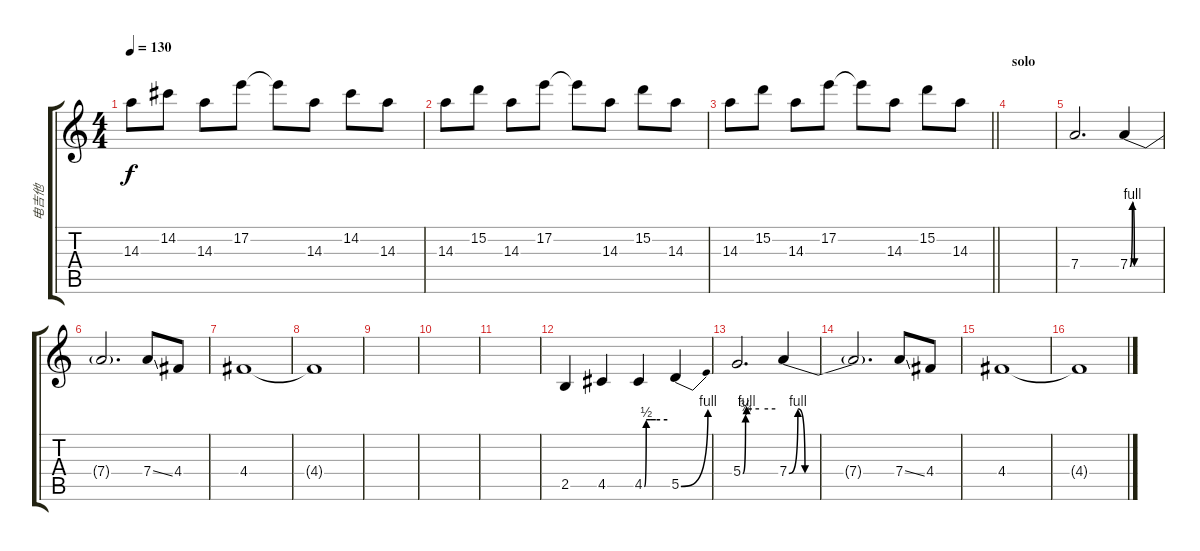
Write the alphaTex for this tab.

\track ("电吉他" "电吉他") {instrument overdrivenguitar}
\staff {score tabs}
\tuning (E4 B3 G3 D3 A2 E2) {hide}
\ts (4 4)
\tempo 130
\clef g2
\ks c
14.3.8{dy f} 14.2.8 14.3.8 17.2.8 17.2{t}.8 14.3.8 14.2.8 14.3.8 |
14.3.8 15.2.8 14.3.8 17.2.8 17.2{t}.8 14.3.8 15.2.8 14.3.8 |
\barLineRight lightlight
14.3.8 15.2.8 14.3.8 17.2.8 17.2{t}.8 14.3.8 15.2.8 14.3.8 |
\section ("" "solo")
|
7.4.2{d volume 16} 7.4{be (custom 0 0 5 4 9 0 15 0 26 0 30 0 32 0 60 0)}.4 |
7.4{t}.2{d} 7.4{ss}.8 4.4.8 |
4.4.1 |
4.4{t}.1 |
|
|
|
2.5.4{volume 16} 4.5.4 4.5{be (custom 0 0 5 2 15 2 30 2 60 2)}.4 5.5{be (bend 0 0 60 4)}.4 |
5.4{be (custom 0 0 5 3 7 4 30 4 60 4)}.2{d volume 16} 7.4{be (custom 0 0 5 4 9 0 15 0 26 0 30 0 32 0 60 0)}.4 |
7.4{t}.2{d} 7.4{ss}.8 4.4.8 |
4.4.1 |
4.4{t}.1
